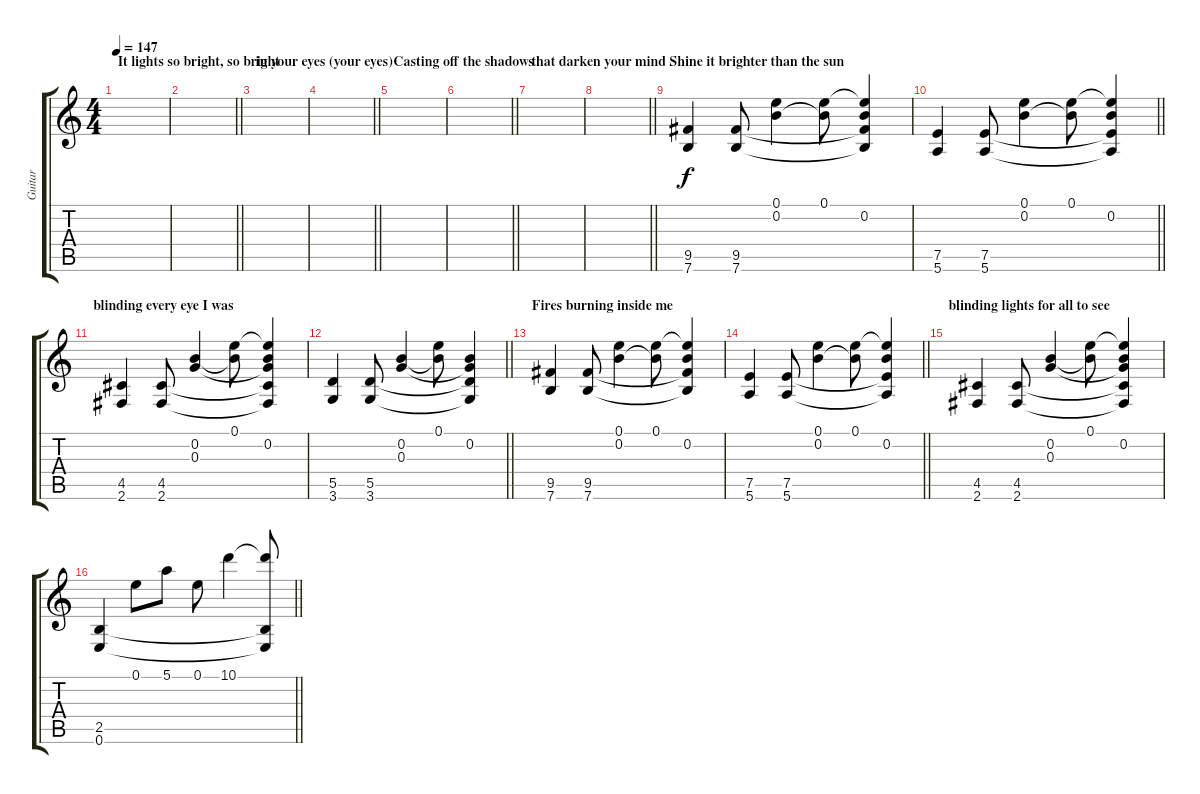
\track ("Guitar" "Guitar") {instrument distortionguitar}
\staff {score tabs}
\tuning (E4 B3 G3 D3 A2 E2) {hide}
\ts (4 4)
\section ("" "It lights so bright, so bright ")
\tempo 147
\clef g2
\ks c
|
\barLineRight lightlight
|
\section ("" "in your eyes (your eyes) ")
|
\barLineRight lightlight
|
\section ("" "Casting off the shadows ")
|
\barLineRight lightlight
|
\section ("" "that darken your mind")
|
\barLineRight lightlight
|
\section ("" "Shine it brighter than the sun ")
(9.5 7.6).4 (9.5 7.6).8 (0.1 0.2).4 (0.1 0.2{t}).8 (0.1{t} 0.2 9.5{t} 7.6{t}).4 |
\barLineRight lightlight
(7.5 5.6).4 (7.5 5.6).8 (0.1 0.2).4 (0.1 0.2{t}).8 (0.1{t} 0.2 7.5{t} 5.6{t}).4 |
\section ("" "blinding every eye I was")
(4.5 2.6).4 (4.5 2.6).8 (0.2 0.3).4 (0.1 0.2{t}).8 (0.1{t} 0.2 0.3{t} 4.5{t} 2.6{t}).4 |
\barLineRight lightlight
(5.5 3.6).4 (5.5 3.6).8 (0.2 0.3).4 (0.1 0.2{t}).8 (0.2 0.3{t} 5.5{t} 3.6{t}).4 |
\section ("" "Fires burning inside me ")
(9.5 7.6).4 (9.5 7.6).8 (0.1 0.2).4 (0.1 0.2{t}).8 (0.1{t} 0.2 9.5{t} 7.6{t}).4 |
\barLineRight lightlight
(7.5 5.6).4 (7.5 5.6).8 (0.1 0.2).4 (0.1 0.2{t}).8 (0.1{t} 0.2 7.5{t} 5.6{t}).4 |
\section ("" "blinding lights for all to see")
(4.5 2.6).4 (4.5 2.6).8 (0.2 0.3).4 (0.1 0.2{t}).8 (0.1{t} 0.2 0.3{t} 4.5{t} 2.6{t}).4 |
\barLineRight lightlight
(2.5 0.6).4 0.1.8 5.1.8 0.1.8 10.1.4 (10.1{t} 2.5{t} 0.6{t}).8
